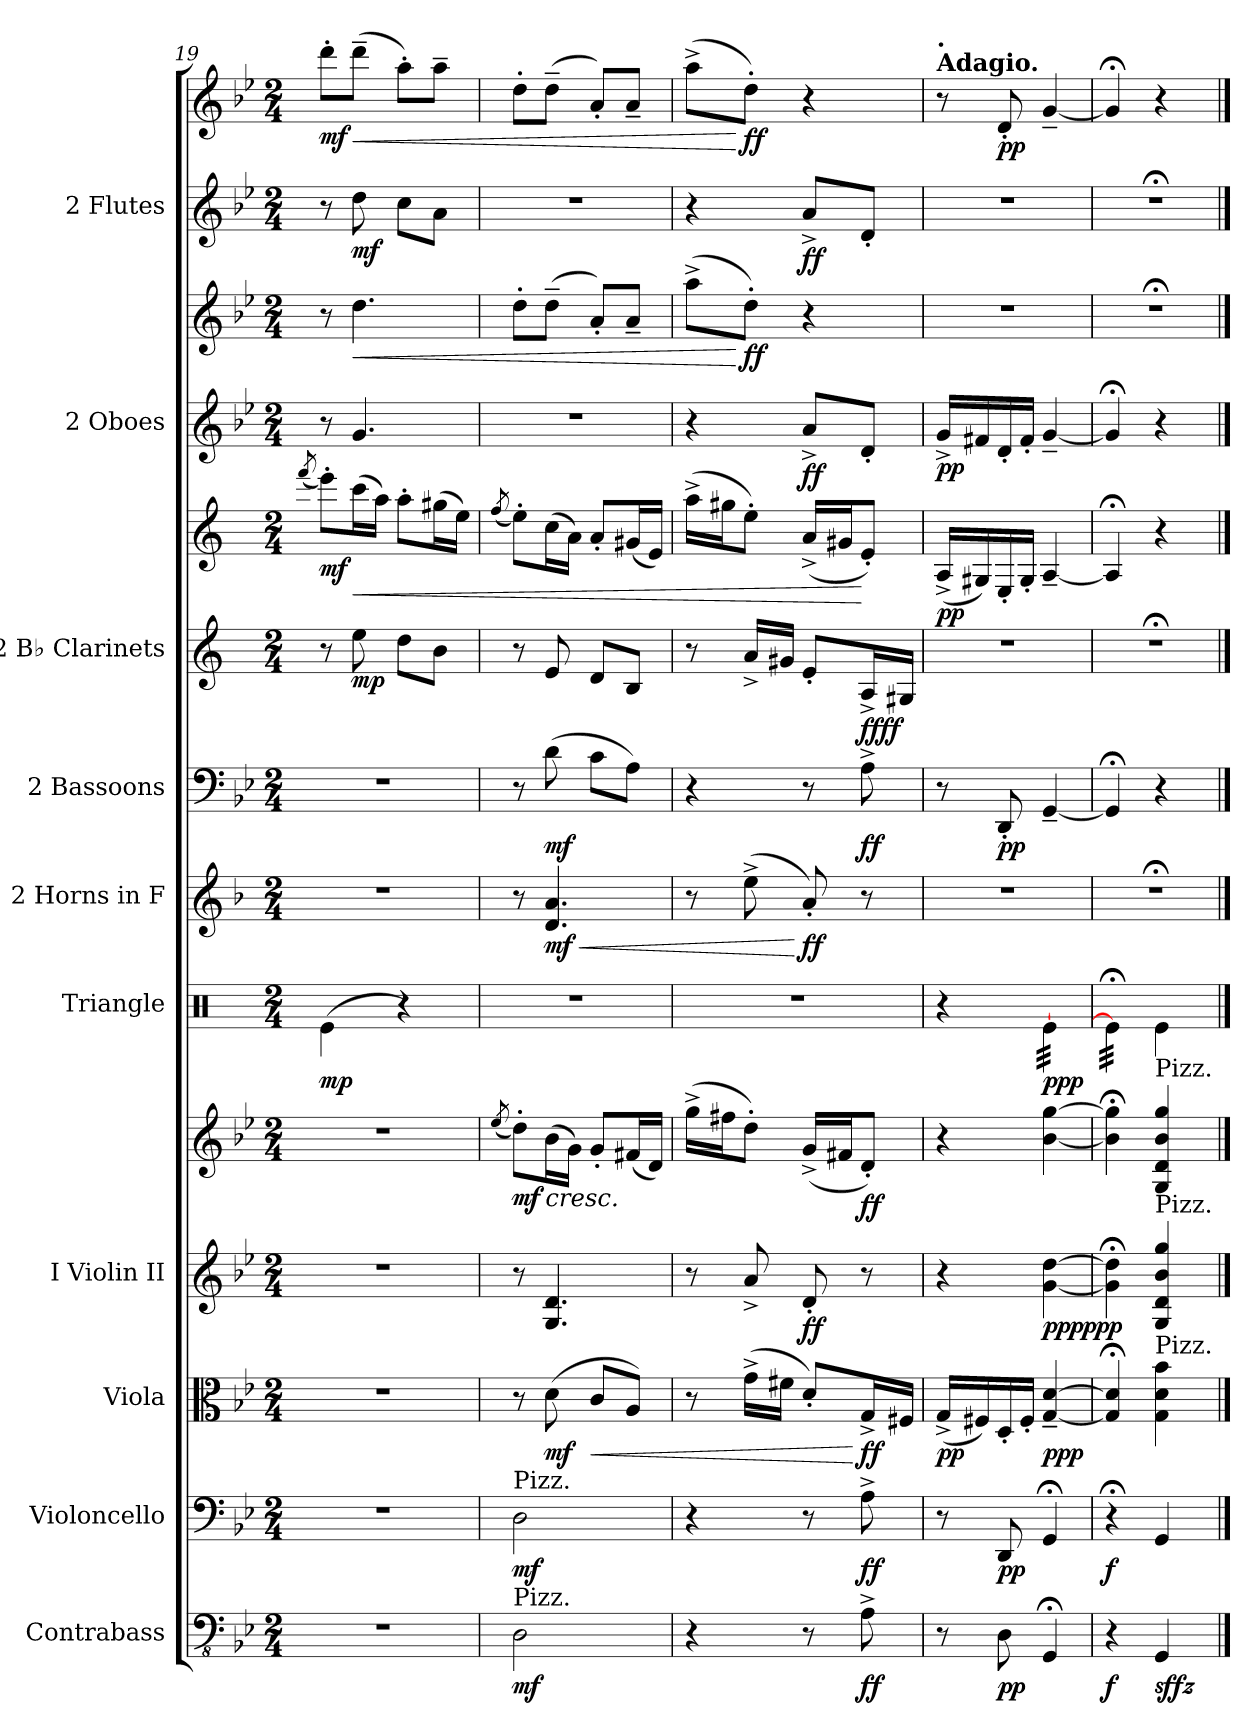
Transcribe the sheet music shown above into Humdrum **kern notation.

**kern	**dynam	**kern	**dynam	**kern	**dynam	**kern	**kern	**dynam	**kern	**dynam	**kern	**dynam	**kern	**dynam	**kern	**kern	**dynam	**kern	**kern	**dynam	**kern	**kern	**dynam
*part10	*part10	*part9	*part9	*part8	*part8	*part7	*part7	*part7	*part6	*part6	*part5	*part5	*part4	*part4	*part3	*part3	*part3	*part2	*part2	*part2	*part1	*part1	*part1
*staff14	*staff14	*staff13	*staff13	*staff12	*staff12	*staff11	*staff10	*staff10/11	*staff9	*staff9	*staff8	*staff8	*staff7	*staff7	*staff6	*staff5	*staff5/6	*staff4	*staff3	*staff3/4	*staff2	*staff1	*staff1/2
*I"Contrabass	*	*I"Violoncello	*	*I"Viola	*	*I"I  Violin  II	*	*	*I"Triangle	*	*I"2 Horns in F	*	*I"2 Bassoons	*	*I"2 B♭ Clarinets	*	*	*I"2 Oboes	*	*	*I"2 Flutes	*	*
*I'Cb.	*	*I'Vc.	*	*I'Vla.	*	*I'I  Vln.  II	*	*	*I'Trgl.	*	*	*	*I'Bsn.	*	*I'B♭ Cl.	*	*	*I'Ob.	*	*	*I'Fl.	*	*
!!LO:PB:g=z
*clefFv4	*	*clefF4	*	*clefC3	*	*clefG2	*clefG2	*	*clefX	*	*clefG2	*	*clefF4	*	*clefG2	*clefG2	*	*clefG2	*clefG2	*	*clefG2	*clefG2	*
*	*	*	*	*	*	*	*	*	*	*	*ITrd4c7	*	*	*	*ITrd1c2	*ITrd1c2	*	*	*	*	*	*	*
*k[b-e-]	*	*k[b-e-]	*	*k[b-e-]	*	*k[b-e-]	*k[b-e-]	*	*k[]	*	*k[b-e-]	*	*k[b-e-]	*	*k[b-e-]	*k[b-e-]	*	*k[b-e-]	*k[b-e-]	*	*k[b-e-]	*k[b-e-]	*
*M2/4	*	*M2/4	*	*M2/4	*	*M2/4	*M2/4	*	*M2/4	*	*M2/4	*	*M2/4	*	*M2/4	*M2/4	*	*M2/4	*M2/4	*	*M2/4	*M2/4	*
=19	=19	=19	=19	=19	=19	=19	=19	=19	=19	=19	=19	=19	=19	=19	=19	=19	=19	=19	=19	=19	=19	=19	=19
.	.	.	.	.	.	.	.	.	.	.	.	.	.	.	.	(<8qeee-/	.	.	.	.	.	.	.
!	!	!	!	!	!	!	!	!	!	!LO:DY:b	!	!	!	!	!	!	!LO:DY:b	!	!	!	!	!	!LO:DY:b
2r	.	2r	.	2r	.	2r	2r	.	(>4Re\	mp	2r	.	2r	.	8r	8ddd'\L)	mf	8r	8r	.	8r	8ddd'\L	mf
!	!	!	!	!	!	!	!	!	!	!	!	!	!	!	!	!	!LO:HP:b	!	!	!LO:HP:b	!	!	!LO:HP:b
!	!	!	!	!	!	!	!	!	!	!	!	!	!	!	!	!	!LO:DY:n=1:b=2	!	!	!LO:DY:n=1:b=2	!	!	!
!	!	!	!	!	!	!	!	!	!	!	!	!	!	!	!	!	!	!	!	!LO:DY:n=2:b	!	!	!LO:DY:n=1:b=2
.	.	.	.	.	.	.	.	.	.	.	.	.	.	.	8dd\	(>16bb-\L	< mp	4.g/	4.dd\	< mp mp	8dd\	(>8ddd~\J	< mf
.	.	.	.	.	.	.	.	.	.	.	.	.	.	.	.	16gg\JJ)	.	.	.	.	.	.	.
.	.	.	.	.	.	.	.	.	4r)	.	.	.	.	.	8cc\L	8gg'\L	.	.	.	.	8cc\L	8aa'\L)	.
.	.	.	.	.	.	.	.	.	.	.	.	.	.	.	8a\J	(>16ff#X\L	.	.	.	.	8a\J	8aa~\J	.
.	.	.	.	.	.	.	.	.	.	.	.	.	.	.	.	16dd\JJ)	.	.	.	.	.	.	.
=20	=20	=20	=20	=20	=20	=20	=20	=20	=20	=20	=20	=20	=20	=20	=20	=20	=20	=20	=20	=20	=20	=20	=20
.	.	.	.	.	.	.	(<8qee-/	.	.	.	.	.	.	.	.	(<8qee-/	.	.	.	.	.	.	.
!	!	!LO:TX:a:t=Pizz.	!	!	!	!	!	!	!	!	!	!	!	!	!	!	!	!	!	!	!	!	!
!LO:TX:a:t=Pizz.	!	!	!	!	!	!	!	!	!	!	!	!	!	!	!	!	!	!	!	!	!	!	!
!	!LO:DY:b	!	!LO:DY:b	!	!	!	!	!LO:DY:b	!	!	!	!	!	!	!	!	!	!	!	!	!	!	!
2DD\	mf	2D\	mf	8r	.	8r	8dd'\L)	mf	2r	.	8r	.	8r	.	8r	8dd'\L)	.	2r	8dd'\L	.	2r	8dd'\L	.
!	!	!	!	!	!LO:DY:b	!	!	!LO:HP:b	!	!	!	!LO:HP:b	!	!	!	!	!	!	!	!	!	!	!
!	!	!	!	!	!	!	!	!	!	!	!	!LO:DY:n=1:b	!	!LO:DY:b	!	!	!	!	!	!	!	!	!
.	.	.	.	(>8d\	mf	4.G/ 4.d/	(>16b-\L	<	.	.	4.G/ 4.d/	< mf	(>8d\	mf	8d/	(>16b-\L	.	.	(>8dd~\J	.	.	(>8dd~\J	.
.	.	.	.	.	.	.	16g\JJ)	.	.	.	.	.	.	.	.	16g\JJ)	.	.	.	.	.	.	.
!	!	!	!	!	!LO:HP:b	!	!	!	!	!	!	!	!	!	!	!	!	!	!	!	!	!	!
.	.	.	.	8c/L	<	.	8g'/L	.	.	.	.	.	8c\L	.	8c/L	8g'/L	.	.	8a'/L)	.	.	8a'/L)	.
.	.	.	.	8A/J)	.	.	(<16f#X/L	.	.	.	.	.	8A\J)	.	8A/J	(<16f#X/L	.	.	8a~/J	.	.	8a~/J	.
.	.	.	.	.	.	.	16d/JJ)	.	.	.	.	.	.	.	.	16d/JJ)	.	.	.	.	.	.	.
=21	=21	=21	=21	=21	=21	=21	=21	=21	=21	=21	=21	=21	=21	=21	=21	=21	=21	=21	=21	=21	=21	=21	=21
4r	.	4r	.	8r	.	8r	(>16gg^\LL	.	2r	.	8r	.	4r	.	8r	(>16gg^\LL	.	4r	(>8aa^\L	.	4r	(>8aa^\L	.
.	.	.	.	.	.	.	16ff#X\J	.	.	.	.	.	.	.	.	16ff#X\J	.	.	.	.	.	.	.
!	!	!	!	!	!	!	!	!	!	!	!	!	!	!	!	!	!	!	!	!LO:DY:n=1:b	!	!	!LO:DY:n=1:b
.	.	.	.	(>16g^\LL	.	8a^/	8dd'\J)	.	.	.	(>8a^\	.	.	.	16g^/LL	8dd'\J)	.	.	8dd'\J)	[ ff	.	8dd'\J)	[ ff
.	.	.	.	16f#X\JJ	.	.	.	.	.	.	.	.	.	.	16f#X/JJ	.	.	.	.	.	.	.	.
!	!	!	!	!	!	!	!	!LO:DY:b=2	!	!	!	!LO:DY:n=1:b	!	!	!	!	!	!	!	!LO:DY:n=2:b=2	!	!	!LO:DY:n=2:b=2
8r	.	8r	.	8d'/L)	.	8d'/	(<16g^/LL	ff	.	.	8d'/)	[ ff	8r	.	8d'/L	(<16g^/LL	.	8a^/L	4r	ff	8a^/L	4r	ff
.	.	.	.	.	.	.	16f#X/J	.	.	.	.	.	.	.	.	16f#X/J	.	.	.	.	.	.	.
!	!LO:DY:b	!	!LO:DY:b	!	!LO:DY:n=1:b	!	!	!LO:DY:n=1:b	!	!	!	!	!	!LO:DY:b	!	!	!LO:DY:n=1:b=2	!	!	!	!	!	!
!	!	!	!	!	!	!	!	!	!	!	!	!	!	!	!	!	!LO:DY:n=2:b	!	!	!	!	!	!
8AA^Z\	ff	8A^Z\	ff	16G^/L	[ ff	8r	8d'Z/J)	[ ff	.	.	8r	.	8A^Z\	ff	16G^/L	8d'Z/J)	[ ff ff	8d'Z/J	.	.	8d'Z/J	.	.
.	.	.	.	16F#XZ/JJ	.	.	.	.	.	.	.	.	.	.	16F#XZ/JJ	.	.	.	.	.	.	.	.
=22	=22	=22	=22	=22	=22	=22	=22	=22	=22	=22	=22	=22	=22	=22	=22	=22	=22	=22	=22	=22	=22	=22	=22
*	*	*	*	*	*	*	*	*	*	*	*	*	*	*	*	*	*	*	*	*	*	*MM76	*
!	!	!	!	!	!	!	!	!	!	!	!	!	!	!	!	!	!	!	!	!	!	!LO:TX:a:B:t=Adagio.	!
!	!	!	!	!	!	!	!	!	!	!	!	!	!	!	!	!	!	!	!	!	!	!LO:TX:a:B:t=.	!
!	!	!	!	!	!LO:DY:b	!	!	!	!	!	!	!	!	!	!	!	!LO:DY:b	!	!	!LO:DY:b=2	!	!	!
8r	.	8r	.	(<16G^/LL	pp	4r	4r	.	4r	.	2r	.	8r	.	2r	(<16G^/LL	pp	16g^/LL	2r	pp	2r	8r	.
.	.	.	.	16F#X/)	.	.	.	.	.	.	.	.	.	.	.	16F#X/)	.	16f#X/	.	.	.	.	.
!	!LO:DY:b	!	!LO:DY:b	!	!	!	!	!	!	!	!	!	!	!LO:DY:b	!	!	!	!	!	!	!	!	!LO:DY:b
8DD\	pp	8DD/	pp	16D'/	.	.	.	.	.	.	.	.	8DD'/	pp	.	16D'/	.	16d'/	.	.	.	8d'/	pp
.	.	.	.	16F#'/JJ	.	.	.	.	.	.	.	.	.	.	.	16F#'/JJ	.	16f#'/JJ	.	.	.	.	.
!	!	!	!	!	!LO:DY:b	!	!	!LO:DY:b=2	!	!	!	!	!	!	!	!	!	!	!	!	!	!	!
!	!	!	!	!	!	!	!	!LO:DY:n=1:b	!	!LO:DY:b	!	!	!	!	!	!	!	!	!	!	!	!	!
*	*	*	*	*	*	*	*	*	*tremolo	*	*	*	*	*	*	*	*	*	*	*	*	*	*
4GGG;</	.	4GG;</	.	[4G/~ [4d/~	ppp	[4g\ [4dd\	[4b-\ [4gg\	ppp ppp	[32Re\LLL	ppp	.	.	[4GG~/	.	.	[4G~/	.	[4g~/	.	.	.	[4g~/	.
.	.	.	.	.	.	.	.	.	32Re\	.	.	.	.	.	.	.	.	.	.	.	.	.	.
.	.	.	.	.	.	.	.	.	32Re\	.	.	.	.	.	.	.	.	.	.	.	.	.	.
.	.	.	.	.	.	.	.	.	32Re\	.	.	.	.	.	.	.	.	.	.	.	.	.	.
.	.	.	.	.	.	.	.	.	32Re\	.	.	.	.	.	.	.	.	.	.	.	.	.	.
.	.	.	.	.	.	.	.	.	32Re\	.	.	.	.	.	.	.	.	.	.	.	.	.	.
.	.	.	.	.	.	.	.	.	32Re\	.	.	.	.	.	.	.	.	.	.	.	.	.	.
.	.	.	.	.	.	.	.	.	32Re\JJJ	.	.	.	.	.	.	.	.	.	.	.	.	.	.
=23	=23	=23	=23	=23	=23	=23	=23	=23	=23	=23	=23	=23	=23	=23	=23	=23	=23	=23	=23	=23	=23	=23	=23
!	!LO:DY:b	!	!LO:DY:b	!	!	!	!	!	!	!	!	!	!	!	!	!	!	!	!	!	!	!	!
4r	f	4r;<	f	4G/];< 4d/];<	.	4g\];< 4dd\];<	4b-\];< 4gg\];<	.	32Re;<\]LLL	.	2r;<	.	4GG;</]	.	2r;<	4G;</]	.	4g;</]	2r;<	.	2r;<	4g;</]	.
.	.	.	.	.	.	.	.	.	32Re;<\	.	.	.	.	.	.	.	.	.	.	.	.	.	.
.	.	.	.	.	.	.	.	.	32Re;<\	.	.	.	.	.	.	.	.	.	.	.	.	.	.
.	.	.	.	.	.	.	.	.	32Re;<\	.	.	.	.	.	.	.	.	.	.	.	.	.	.
.	.	.	.	.	.	.	.	.	32Re;<\	.	.	.	.	.	.	.	.	.	.	.	.	.	.
.	.	.	.	.	.	.	.	.	32Re;<\	.	.	.	.	.	.	.	.	.	.	.	.	.	.
.	.	.	.	.	.	.	.	.	32Re;<\	.	.	.	.	.	.	.	.	.	.	.	.	.	.
.	.	.	.	.	.	.	.	.	32Re;<\JJJ	.	.	.	.	.	.	.	.	.	.	.	.	.	.
*	*	*	*	*	*	*	*	*	*Xtremolo	*	*	*	*	*	*	*	*	*	*	*	*	*	*
!	!	!	!	!	!	!	!LO:TX:a:t=Pizz.	!	!	!	!	!	!	!	!	!	!	!	!	!	!	!	!
!	!	!	!	!	!	!LO:TX:a:t=Pizz.	!	!	!	!	!	!	!	!	!	!	!	!	!	!	!	!	!
!	!	!	!	!LO:TX:a:t=Pizz.	!	!	!	!	!	!	!	!	!	!	!	!	!	!	!	!	!	!	!
!	!LO:DY:b	!	!LO:DY:b	!	!	!	!	!	!	!	!	!	!	!	!	!	!	!	!	!	!	!	!
!	!	!	!LO:DY:n=1:b	!	!LO:DY:b	!	!	!	!	!	!	!	!	!	!	!	!	!	!	!	!	!	!
!	!	!	!	!	!LO:DY:n=1:b	!	!	!LO:DY:b=2	!	!	!	!	!	!	!	!	!	!	!	!	!	!	!
!	!	!	!	!	!	!	!	!LO:DY:n=1:b=2	!	!	!	!	!	!	!	!	!	!	!	!	!	!	!
!	!	!	!	!	!	!	!	!LO:DY:n=2:b	!	!	!	!	!	!	!	!	!	!	!	!	!	!	!
!	!	!	!	!	!	!	!	!LO:DY:n=3:b	!	!	!	!	!	!	!	!	!	!	!	!	!	!	!
4GGG/	sffz	4GG/	sffz sffz	4G\ 4d\ 4b-\	sffz f	4G/ 4d/ 4b-/ 4gg/	4G/ 4d/ 4b-/ 4gg/	sffz f sffz f	4Re\	.	.	.	4r	.	.	4r	.	4r	.	.	.	4r	.
==	==	==	==	==	==	==	==	==	==	==	==	==	==	==	==	==	==	==	==	==	==	==	==
*-	*-	*-	*-	*-	*-	*-	*-	*-	*-	*-	*-	*-	*-	*-	*-	*-	*-	*-	*-	*-	*-	*-	*-
